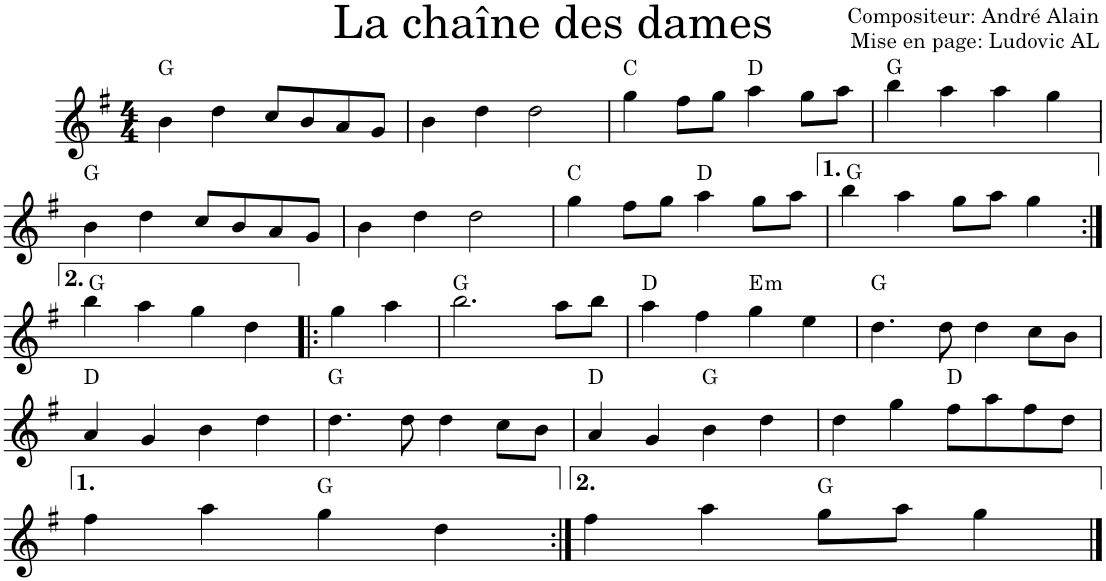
**kern	**harte
*part1	*part1
*staff1	*
*I"Voice	*
*I'V	*
*clefG2	*
*k[f#]	*
*M4/4	*
=1	=1
4b\	G:maj
4dd\	.
8cc/L	.
8b/	.
8a/	.
8g/J	.
=2	=2
4b\	.
4dd\	.
2dd\	.
=3	=3
4gg\	C:maj
8ff#\L	.
8gg\J	.
4aa\	D:maj
8gg\L	.
8aa\J	.
=4	=4
4bb\	G:maj
4aa\	.
4aa\	.
4gg\	.
!!LO:LB:g=z
=5	=5
4b\	G:maj
4dd\	.
8cc/L	.
8b/	.
8a/	.
8g/J	.
=6	=6
4b\	.
4dd\	.
2dd\	.
=7	=7
4gg\	C:maj
8ff#\L	.
8gg\J	.
4aa\	D:maj
8gg\L	.
8aa\J	.
=8	=8
4bb\	G:maj
4aa\	.
8gg\L	.
8aa\J	.
4gg\	.
!!LO:LB:g=z
=9:|!	=9:|!
4bb\	G:maj
4aa\	.
4gg\	.
4dd\	.
=10!|:	=10!|:
4gg\	.
4aa\	.
=11	=11
2.bb\	G:maj
8aa\L	.
8bb\J	.
=12	=12
4aa\	D:maj
4ff#\	.
!	!LO:H:kt=m
4gg\	E:min
4ee\	.
=13	=13
4.dd\	G:maj
8dd\	.
4dd\	.
8cc\L	.
8b\J	.
!!LO:LB:g=z
=14	=14
4a/	D:maj
4g/	.
4b\	.
4dd\	.
=15	=15
4.dd\	G:maj
8dd\	.
4dd\	.
8cc\L	.
8b\J	.
=16	=16
4a/	D:maj
4g/	.
4b\	G:maj
4dd\	.
=17	=17
4dd\	.
4gg\	.
8ff#\L	D:maj
8aa\	.
8ff#\	.
8dd\J	.
!!LO:LB:g=z
=18	=18
4ff#\	.
4aa\	.
4gg\	G:maj
4dd\	.
=19:|!	=19:|!
4ff#\	.
4aa\	.
8gg\L	G:maj
8aa\J	.
4gg\	.
==	==
*-	*-
